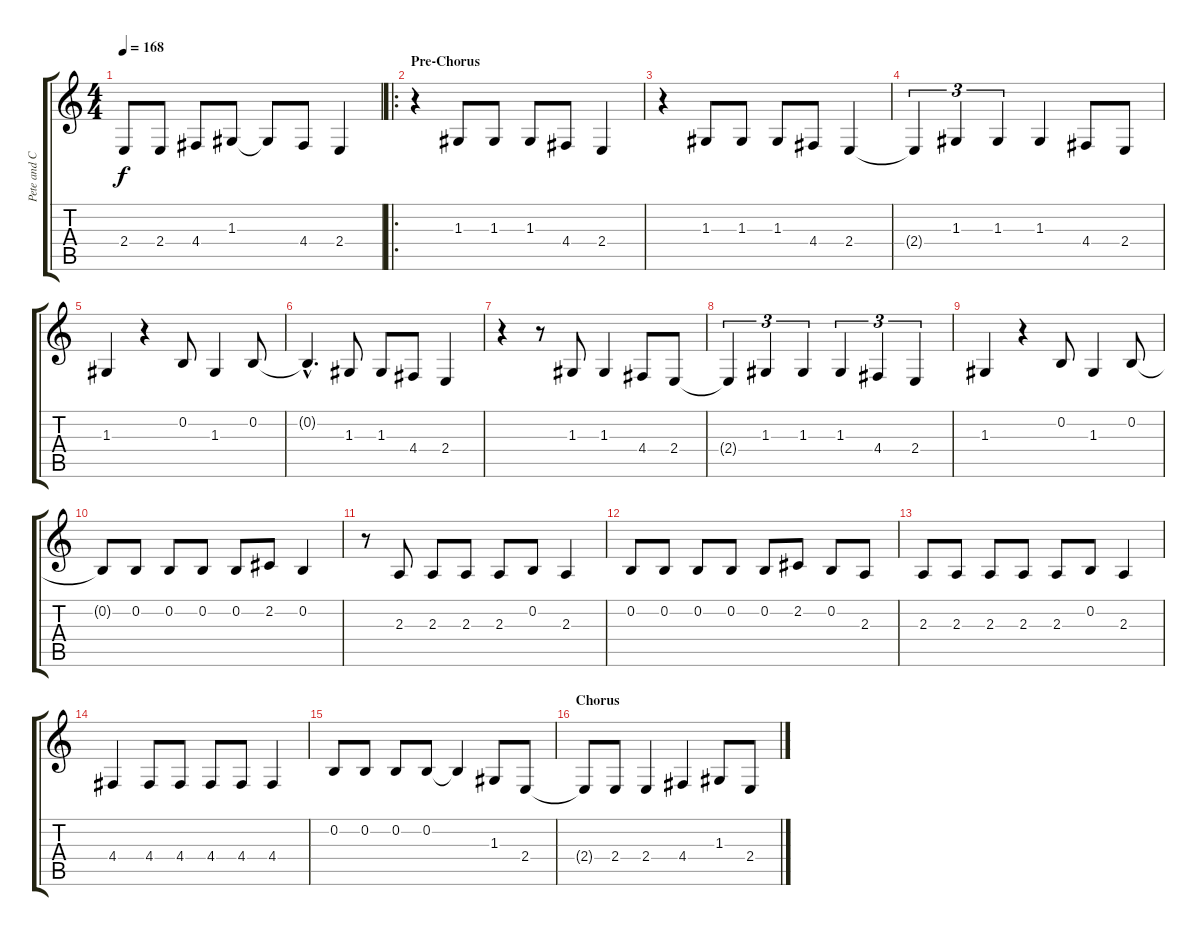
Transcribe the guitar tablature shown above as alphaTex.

\track ("Pete and Carl (Vocal)" "Pete and C") {instrument bassoon}
\staff {score tabs}
\tuning (E4 B3 G3 D3 A2 E2) {hide}
\ts (4 4)
\tempo 168
\clef g2
\ks c
2.4.8{dy f} 2.4.8 4.4.8 1.3.8 1.3{t}.8 4.4.8 2.4.4 |
\ro
\section ("" "Pre-Chorus")
r.4 1.3.8 1.3.8 1.3.8 4.4.8 2.4.4 |
r.4 1.3.8 1.3.8 1.3.8 4.4.8 2.4.4 |
2.4{t}.4{tu (3 2)} 1.3.4{tu (3 2)} 1.3.4{tu (3 2)} 1.3.4 4.4.8 2.4.8 |
1.3.4 r.4 0.2.8 1.3.4 0.2.8 |
0.2{hac t}.4{d} 1.3.8 1.3.8 4.4.8 2.4.4 |
r.4 r.8 1.3.8 1.3.4 4.4.8 2.4.8 |
2.4{t}.4{tu (3 2)} 1.3.4{tu (3 2)} 1.3.4{tu (3 2)} 1.3.4{tu (3 2)} 4.4.4{tu (3 2)} 2.4.4{tu (3 2)} |
1.3.4 r.4 0.2.8 1.3.4 0.2.8 |
0.2{t}.8 0.2.8 0.2.8 0.2.8 0.2.8 2.2.8 0.2.4 |
r.8 2.3.8 2.3.8 2.3.8 2.3.8 0.2.8 2.3.4 |
0.2.8 0.2.8 0.2.8 0.2.8 0.2.8 2.2.8 0.2.8 2.3.8 |
2.3.8 2.3.8 2.3.8 2.3.8 2.3.8 0.2.8 2.3.4 |
4.4.4 4.4.8 4.4.8 4.4.8 4.4.8 4.4.4 |
0.2.8 0.2.8 0.2.8 0.2.8 0.2{t}.4 1.3.8 2.4.8 |
\section ("" "Chorus")
2.4{t}.8 2.4.8 2.4.4 4.4.4 1.3.8 2.4.8
